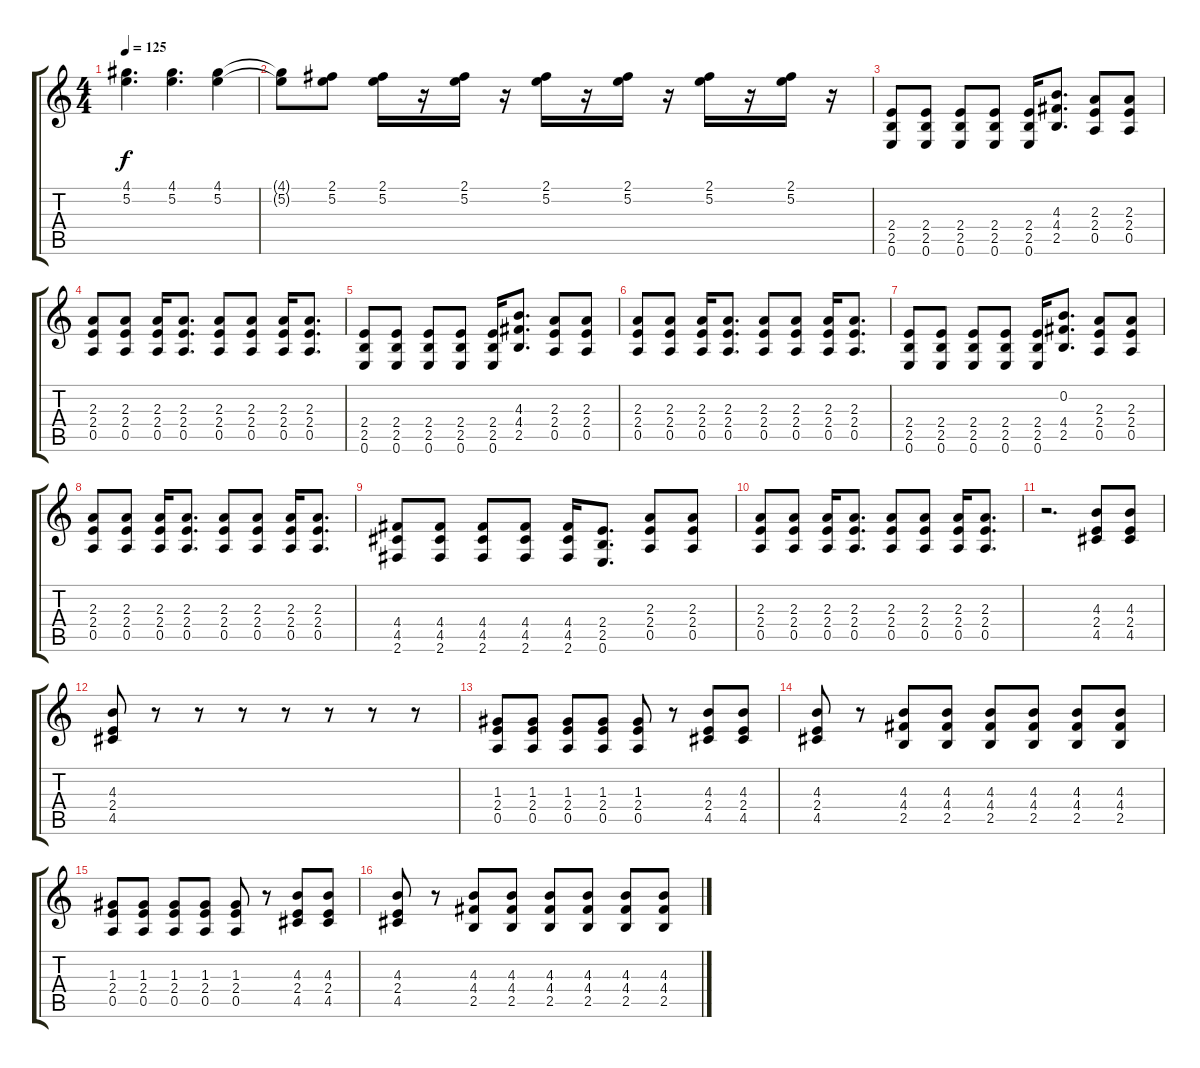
\track "" {instrument distortionguitar}
\staff {score tabs}
\tuning (E4 B3 G3 D3 A2 E2) {hide}
\ts (4 4)
\tempo 125
\clef g2
\ks c
(4.1 5.2).4{d dy f} (4.1 5.2).4{d} (4.1 5.2).4 |
(4.1{t} 5.2{t}).8 (2.1 5.2).8 (2.1 5.2).16 r.16 (2.1 5.2).16 r.16 (2.1 5.2).16 r.16 (2.1 5.2).16 r.16 (2.1 5.2).16 r.16 (2.1 5.2).16 r.16 |
(2.4 2.5 0.6).8 (2.4 2.5 0.6).8 (2.4 2.5 0.6).8 (2.4 2.5 0.6).8 (2.4 2.5 0.6).16 (4.3 4.4 2.5).8{d} (2.3 2.4 0.5).8 (2.3 2.4 0.5).8 |
(2.3 2.4 0.5).8 (2.3 2.4 0.5).8 (2.3 2.4 0.5).16 (2.3 2.4 0.5).8{d} (2.3 2.4 0.5).8 (2.3 2.4 0.5).8 (2.3 2.4 0.5).16 (2.3 2.4 0.5).8{d} |
(2.4 2.5 0.6).8 (2.4 2.5 0.6).8 (2.4 2.5 0.6).8 (2.4 2.5 0.6).8 (2.4 2.5 0.6).16 (4.3 4.4 2.5).8{d} (2.3 2.4 0.5).8 (2.3 2.4 0.5).8 |
(2.3 2.4 0.5).8 (2.3 2.4 0.5).8 (2.3 2.4 0.5).16 (2.3 2.4 0.5).8{d} (2.3 2.4 0.5).8 (2.3 2.4 0.5).8 (2.3 2.4 0.5).16 (2.3 2.4 0.5).8{d} |
(2.4 2.5 0.6).8 (2.4 2.5 0.6).8 (2.4 2.5 0.6).8 (2.4 2.5 0.6).8 (2.4 2.5 0.6).16 (0.2 4.4 2.5).8{d} (2.3 2.4 0.5).8 (2.3 2.4 0.5).8 |
(2.3 2.4 0.5).8 (2.3 2.4 0.5).8 (2.3 2.4 0.5).16 (2.3 2.4 0.5).8{d} (2.3 2.4 0.5).8 (2.3 2.4 0.5).8 (2.3 2.4 0.5).16 (2.3 2.4 0.5).8{d} |
(4.4 4.5 2.6).8 (4.4 4.5 2.6).8 (4.4 4.5 2.6).8 (4.4 4.5 2.6).8 (4.4 4.5 2.6).16 (2.4 2.5 0.6).8{d} (2.3 2.4 0.5).8 (2.3 2.4 0.5).8 |
(2.3 2.4 0.5).8 (2.3 2.4 0.5).8 (2.3 2.4 0.5).16 (2.3 2.4 0.5).8{d} (2.3 2.4 0.5).8 (2.3 2.4 0.5).8 (2.3 2.4 0.5).16 (2.3 2.4 0.5).8{d} |
r.2{d} (4.3 2.4 4.5).8 (4.3 2.4 4.5).8 |
(4.3 2.4 4.5).8 r.8 r.8 r.8 r.8 r.8 r.8 r.8 |
(1.3 2.4 0.5).8 (1.3 2.4 0.5).8 (1.3 2.4 0.5).8 (1.3 2.4 0.5).8 (1.3 2.4 0.5).8 r.8 (4.3 2.4 4.5).8 (4.3 2.4 4.5).8 |
(4.3 2.4 4.5).8 r.8 (4.3 4.4 2.5).8 (4.3 4.4 2.5).8 (4.3 4.4 2.5).8 (4.3 4.4 2.5).8 (4.3 4.4 2.5).8 (4.3 4.4 2.5).8 |
(1.3 2.4 0.5).8 (1.3 2.4 0.5).8 (1.3 2.4 0.5).8 (1.3 2.4 0.5).8 (1.3 2.4 0.5).8 r.8 (4.3 2.4 4.5).8 (4.3 2.4 4.5).8 |
(4.3 2.4 4.5).8 r.8 (4.3 4.4 2.5).8 (4.3 4.4 2.5).8 (4.3 4.4 2.5).8 (4.3 4.4 2.5).8 (4.3 4.4 2.5).8 (4.3 4.4 2.5).8
